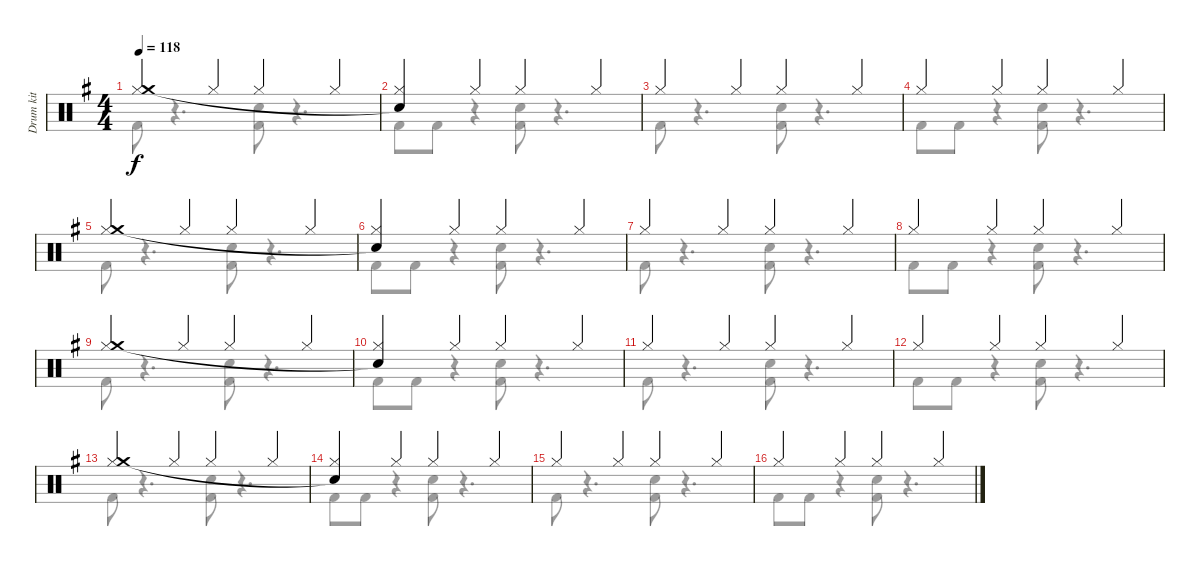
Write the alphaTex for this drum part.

\track ("Drum kit" "Drum kit") {instrument percussion}
\staff {score}
\articulation defaults
\voice
\ts (4 4)
\tempo 118
\clef neutral
\ks eminor
("Hi-Hat (closed)" "Crash medium (hit)").4{dy f} "Hi-Hat (closed)".4 "Hi-Hat (closed)".4 "Hi-Hat (closed)".4 |
("Hi-Hat (closed)" "Snare (hit)"{t}).4 "Hi-Hat (closed)".4 "Hi-Hat (closed)".4 "Hi-Hat (closed)".4 |
"Hi-Hat (closed)".4 "Hi-Hat (closed)".4 "Hi-Hat (closed)".4 "Hi-Hat (closed)".4 |
"Hi-Hat (closed)".4 "Hi-Hat (closed)".4 "Hi-Hat (closed)".4 "Hi-Hat (closed)".4 |
("Hi-Hat (closed)" "Crash medium (hit)").4 "Hi-Hat (closed)".4 "Hi-Hat (closed)".4 "Hi-Hat (closed)".4 |
("Hi-Hat (closed)" "Snare (hit)"{t}).4 "Hi-Hat (closed)".4 "Hi-Hat (closed)".4 "Hi-Hat (closed)".4 |
"Hi-Hat (closed)".4 "Hi-Hat (closed)".4 "Hi-Hat (closed)".4 "Hi-Hat (closed)".4 |
"Hi-Hat (closed)".4 "Hi-Hat (closed)".4 "Hi-Hat (closed)".4 "Hi-Hat (closed)".4 |
("Hi-Hat (closed)" "Crash medium (hit)").4 "Hi-Hat (closed)".4 "Hi-Hat (closed)".4 "Hi-Hat (closed)".4 |
("Hi-Hat (closed)" "Snare (hit)"{t}).4 "Hi-Hat (closed)".4 "Hi-Hat (closed)".4 "Hi-Hat (closed)".4 |
"Hi-Hat (closed)".4 "Hi-Hat (closed)".4 "Hi-Hat (closed)".4 "Hi-Hat (closed)".4 |
"Hi-Hat (closed)".4 "Hi-Hat (closed)".4 "Hi-Hat (closed)".4 "Hi-Hat (closed)".4 |
("Hi-Hat (closed)" "Crash medium (hit)").4 "Hi-Hat (closed)".4 "Hi-Hat (closed)".4 "Hi-Hat (closed)".4 |
("Hi-Hat (closed)" "Snare (hit)"{t}).4 "Hi-Hat (closed)".4 "Hi-Hat (closed)".4 "Hi-Hat (closed)".4 |
"Hi-Hat (closed)".4 "Hi-Hat (closed)".4 "Hi-Hat (closed)".4 "Hi-Hat (closed)".4 |
"Hi-Hat (closed)".4 "Hi-Hat (closed)".4 "Hi-Hat (closed)".4 "Hi-Hat (closed)".4
\voice
\clef neutral
\ottava regular
\simile none
\ks eminor "Kick (hit) 2".8{dy f}
r.4{d} ("Kick (hit) 2" "Electric Snare (hit)").8 r.4{d} |
"Kick (hit) 2".8 "Kick (hit) 2".8 r.4 ("Kick (hit) 2" "Electric Snare (hit)").8 r.4{d} |
"Kick (hit) 2".8 r.4{d} ("Kick (hit) 2" "Electric Snare (hit)").8 r.4{d} |
"Kick (hit) 2".8 "Kick (hit) 2".8 r.4 ("Kick (hit) 2" "Electric Snare (hit)").8 r.4{d} |
"Kick (hit) 2".8 r.4{d} ("Kick (hit) 2" "Electric Snare (hit)").8 r.4{d} |
"Kick (hit) 2".8 "Kick (hit) 2".8 r.4 ("Kick (hit) 2" "Electric Snare (hit)").8 r.4{d} |
"Kick (hit) 2".8 r.4{d} ("Kick (hit) 2" "Electric Snare (hit)").8 r.4{d} |
"Kick (hit) 2".8 "Kick (hit) 2".8 r.4 ("Kick (hit) 2" "Electric Snare (hit)").8 r.4{d} |
"Kick (hit) 2".8 r.4{d} ("Kick (hit) 2" "Electric Snare (hit)").8 r.4{d} |
"Kick (hit) 2".8 "Kick (hit) 2".8 r.4 ("Kick (hit) 2" "Electric Snare (hit)").8 r.4{d} |
"Kick (hit) 2".8 r.4{d} ("Kick (hit) 2" "Electric Snare (hit)").8 r.4{d} |
"Kick (hit) 2".8 "Kick (hit) 2".8 r.4 ("Kick (hit) 2" "Electric Snare (hit)").8 r.4{d} |
"Kick (hit) 2".8 r.4{d} ("Kick (hit) 2" "Electric Snare (hit)").8 r.4{d} |
"Kick (hit) 2".8 "Kick (hit) 2".8 r.4 ("Kick (hit) 2" "Electric Snare (hit)").8 r.4{d} |
"Kick (hit) 2".8 r.4{d} ("Kick (hit) 2" "Electric Snare (hit)").8 r.4{d} |
"Kick (hit) 2".8 "Kick (hit) 2".8 r.4 ("Kick (hit) 2" "Electric Snare (hit)").8 r.4{d}
